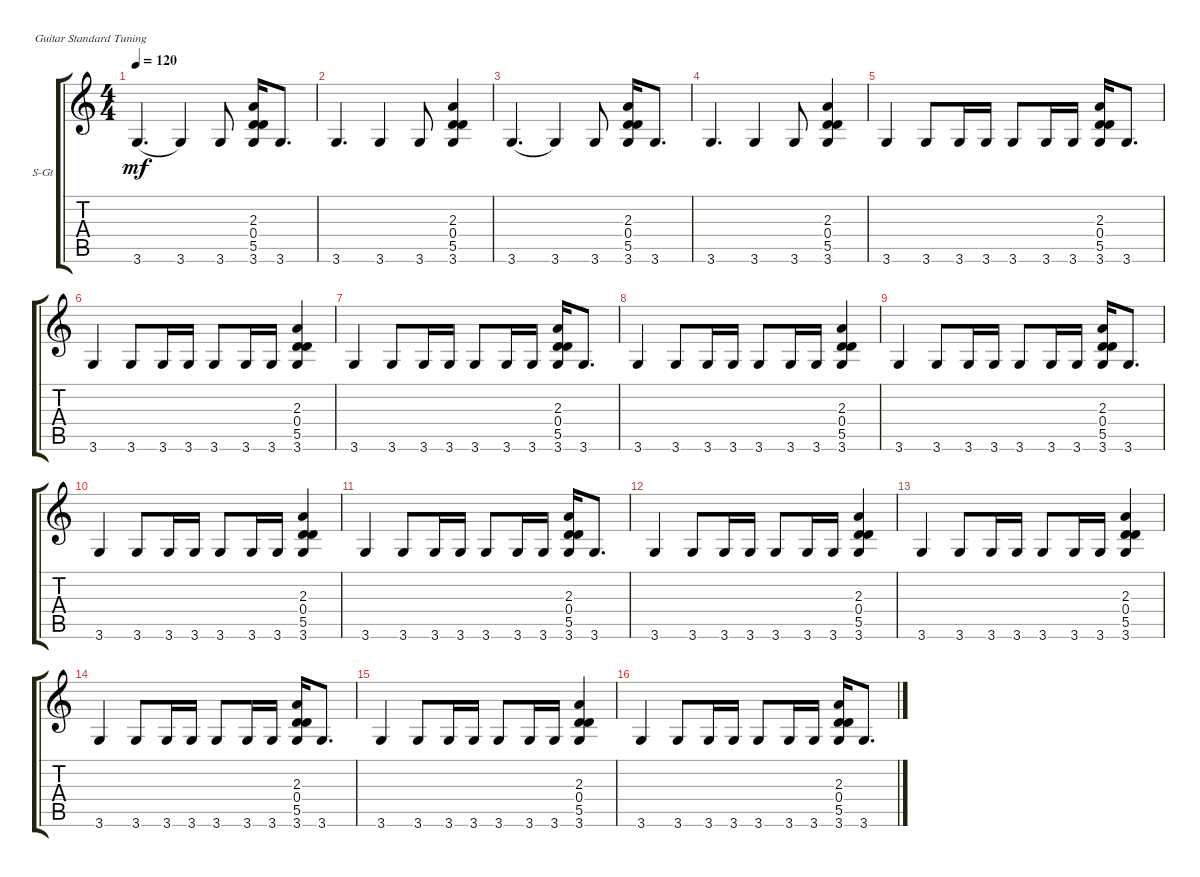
\defaultSystemsLayout 4
\bracketExtendMode groupsimilarinstruments
\firstSystemTrackNameOrientation horizontal
\otherSystemsTrackNameOrientation horizontal
\track ("Guitar 2 (Rhythm)" "S-Gt") {instrument acousticguitarsteel}
\staff {score tabs}
\tuning (E4 B3 G3 D3 A2 E2)
\ts (4 4)
\tempo 120
\clef g2
\ks c
3.6.4{d dy mf legatoorigin} 3.6.4 3.6.8 (3.6 5.5 0.4 2.3).16 3.6.8{d} |
3.6.4{d} 3.6.4 3.6.8 (3.6 5.5 0.4 2.3).4 |
3.6.4{d legatoorigin} 3.6.4 3.6.8 (3.6 5.5 0.4 2.3).16 3.6.8{d} |
3.6.4{d} 3.6.4 3.6.8 (3.6 5.5 0.4 2.3).4 |
3.6.4 3.6.8 3.6.16 3.6.16 3.6.8 3.6.16 3.6.16 (3.6 5.5 0.4 2.3).16 3.6.8{d} |
3.6.4 3.6.8 3.6.16 3.6.16 3.6.8 3.6.16 3.6.16 (3.6 5.5 0.4 2.3).4 |
3.6.4 3.6.8 3.6.16 3.6.16 3.6.8 3.6.16 3.6.16 (3.6 5.5 0.4 2.3).16 3.6.8{d} |
3.6.4 3.6.8 3.6.16 3.6.16 3.6.8 3.6.16 3.6.16 (3.6 5.5 0.4 2.3).4 |
3.6.4 3.6.8 3.6.16 3.6.16 3.6.8 3.6.16 3.6.16 (3.6 5.5 0.4 2.3).16 3.6.8{d} |
3.6.4 3.6.8 3.6.16 3.6.16 3.6.8 3.6.16 3.6.16 (3.6 5.5 0.4 2.3).4 |
3.6.4 3.6.8 3.6.16 3.6.16 3.6.8 3.6.16 3.6.16 (3.6 5.5 0.4 2.3).16 3.6.8{d} |
3.6.4 3.6.8 3.6.16 3.6.16 3.6.8 3.6.16 3.6.16 (3.6 5.5 0.4 2.3).4 |
3.6.4 3.6.8 3.6.16 3.6.16 3.6.8 3.6.16 3.6.16 (3.6 5.5 0.4 2.3).4 |
3.6.4 3.6.8 3.6.16 3.6.16 3.6.8 3.6.16 3.6.16 (3.6 5.5 0.4 2.3).16 3.6.8{d} |
3.6.4 3.6.8 3.6.16 3.6.16 3.6.8 3.6.16 3.6.16 (3.6 5.5 0.4 2.3).4 |
3.6.4 3.6.8 3.6.16 3.6.16 3.6.8 3.6.16 3.6.16 (3.6 5.5 0.4 2.3).16 3.6.8{d}
